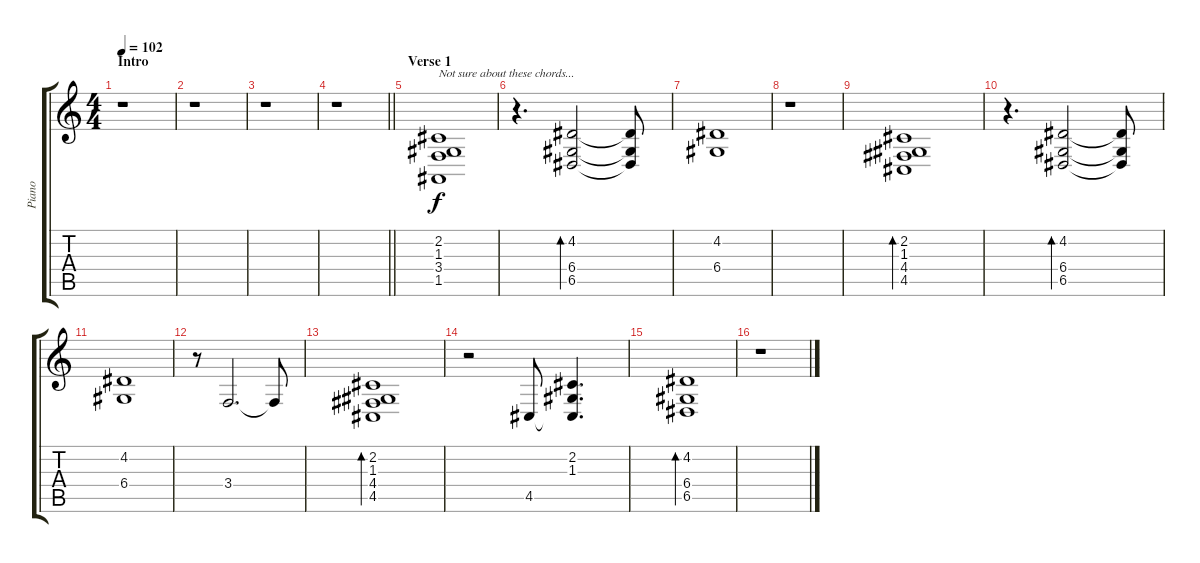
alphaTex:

\track ("Piano" "Piano") {instrument acousticgrandpiano}
\staff {score tabs}
\tuning (E4 B3 G3 D3 A2 E2) {hide}
\ts (4 4)
\section ("" "Intro")
\tempo 102
\clef g2
\ks c
r.1{dy f instrument acousticgrandpiano} |
r.1 |
r.1 |
\barLineRight lightlight
r.1 |
\section ("" "Verse 1")
(2.2 1.3 3.4 1.5).1{txt "Not sure about these chords..."} |
r.4{d} (4.2 6.4 6.5).2{bd 60} (4.2{t} 6.4{t} 6.5{t}).8 |
(4.2 6.4).1 |
r.1 |
(2.2 1.3 4.4 4.5).1{bd 60} |
r.4{d} (4.2 6.4 6.5).2{bd 60} (4.2{t} 6.4{t} 6.5{t}).8 |
(4.2 6.4).1 |
r.8 3.4.2{d} 3.4{t}.8 |
(2.2 1.3 4.4 4.5).1{bd 60} |
r.2 4.5.8 (2.2 1.3 4.5{t}).4{d} |
(4.2 6.4 6.5).1{bd 60} |
r.1
